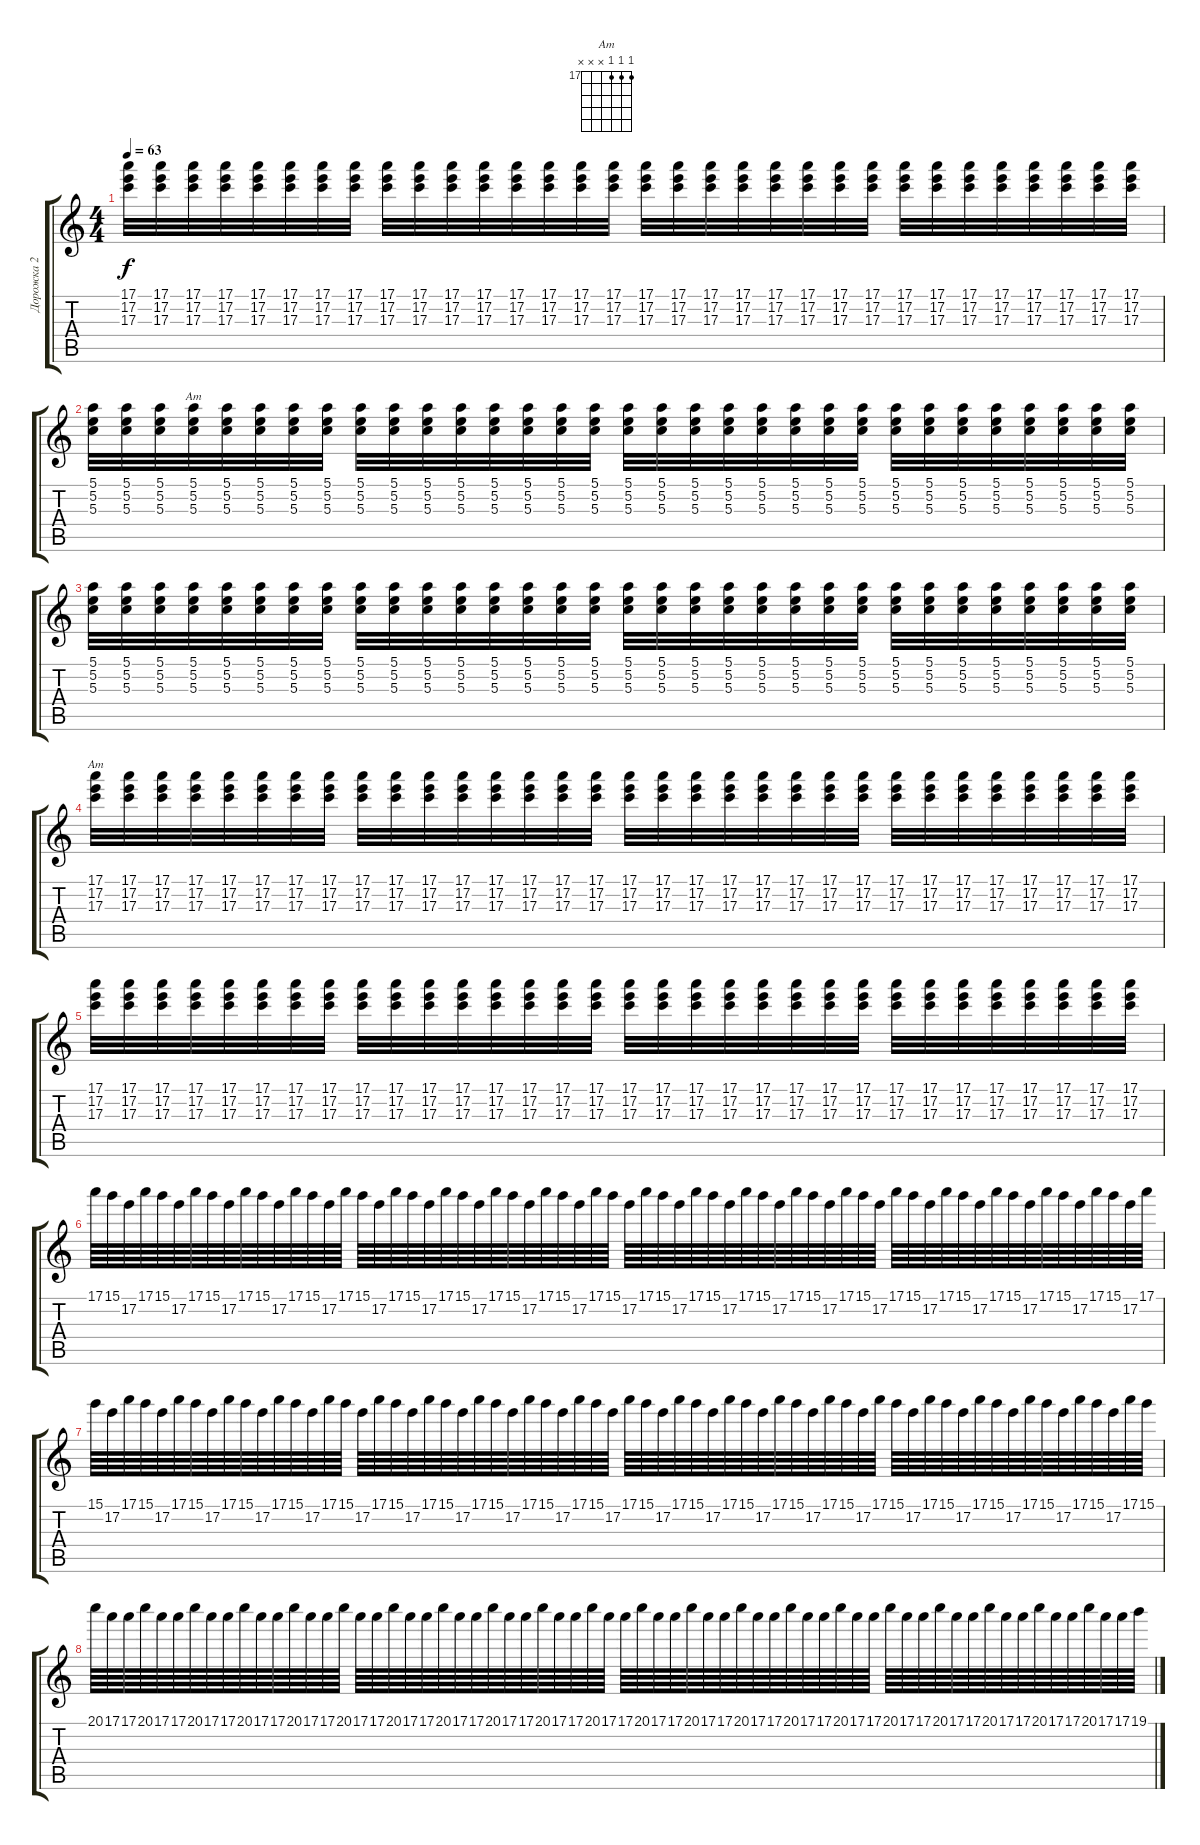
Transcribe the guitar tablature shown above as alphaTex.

\track ("Дорожка 2" "Дорожка 2") {instrument electricguitarjazz}
\staff {score tabs}
\tuning (E4 B3 G3 D3 A2 E2) {hide}
\chord ("Am" 5 5 5 x x x)
\chord ("Am" 17 17 17 x x x) {firstfret 17}
\ts (4 4)
\tempo 63
\clef g2
\ks c
(17.1 17.2 17.3).32{dy f} (17.1 17.2 17.3).32 (17.1 17.2 17.3).32 (17.1 17.2 17.3).32 (17.1 17.2 17.3).32 (17.1 17.2 17.3).32 (17.1 17.2 17.3).32 (17.1 17.2 17.3).32 (17.1 17.2 17.3).32 (17.1 17.2 17.3).32 (17.1 17.2 17.3).32 (17.1 17.2 17.3).32 (17.1 17.2 17.3).32 (17.1 17.2 17.3).32 (17.1 17.2 17.3).32 (17.1 17.2 17.3).32 (17.1 17.2 17.3).32 (17.1 17.2 17.3).32 (17.1 17.2 17.3).32 (17.1 17.2 17.3).32 (17.1 17.2 17.3).32 (17.1 17.2 17.3).32 (17.1 17.2 17.3).32 (17.1 17.2 17.3).32 (17.1 17.2 17.3).32 (17.1 17.2 17.3).32 (17.1 17.2 17.3).32 (17.1 17.2 17.3).32 (17.1 17.2 17.3).32 (17.1 17.2 17.3).32 (17.1 17.2 17.3).32 (17.1 17.2 17.3).32 |
(5.1 5.2 5.3).32{instrument overdrivenguitar} (5.1 5.2 5.3).32 (5.1 5.2 5.3).32 (5.1 5.2 5.3).32{ch "Am"} (5.1 5.2 5.3).32 (5.1 5.2 5.3).32 (5.1 5.2 5.3).32 (5.1 5.2 5.3).32 (5.1 5.2 5.3).32 (5.1 5.2 5.3).32 (5.1 5.2 5.3).32 (5.1 5.2 5.3).32 (5.1 5.2 5.3).32 (5.1 5.2 5.3).32 (5.1 5.2 5.3).32 (5.1 5.2 5.3).32 (5.1 5.2 5.3).32 (5.1 5.2 5.3).32 (5.1 5.2 5.3).32 (5.1 5.2 5.3).32 (5.1 5.2 5.3).32 (5.1 5.2 5.3).32 (5.1 5.2 5.3).32 (5.1 5.2 5.3).32 (5.1 5.2 5.3).32 (5.1 5.2 5.3).32 (5.1 5.2 5.3).32 (5.1 5.2 5.3).32 (5.1 5.2 5.3).32 (5.1 5.2 5.3).32 (5.1 5.2 5.3).32 (5.1 5.2 5.3).32 |
(5.1 5.2 5.3).32 (5.1 5.2 5.3).32 (5.1 5.2 5.3).32 (5.1 5.2 5.3).32 (5.1 5.2 5.3).32 (5.1 5.2 5.3).32 (5.1 5.2 5.3).32 (5.1 5.2 5.3).32 (5.1 5.2 5.3).32 (5.1 5.2 5.3).32 (5.1 5.2 5.3).32 (5.1 5.2 5.3).32 (5.1 5.2 5.3).32 (5.1 5.2 5.3).32 (5.1 5.2 5.3).32 (5.1 5.2 5.3).32 (5.1 5.2 5.3).32 (5.1 5.2 5.3).32 (5.1 5.2 5.3).32 (5.1 5.2 5.3).32 (5.1 5.2 5.3).32 (5.1 5.2 5.3).32 (5.1 5.2 5.3).32 (5.1 5.2 5.3).32 (5.1 5.2 5.3).32 (5.1 5.2 5.3).32 (5.1 5.2 5.3).32 (5.1 5.2 5.3).32 (5.1 5.2 5.3).32 (5.1 5.2 5.3).32 (5.1 5.2 5.3).32 (5.1 5.2 5.3).32 |
(17.1 17.2 17.3).32{ch "Am"} (17.1 17.2 17.3).32 (17.1 17.2 17.3).32 (17.1 17.2 17.3).32 (17.1 17.2 17.3).32 (17.1 17.2 17.3).32 (17.1 17.2 17.3).32 (17.1 17.2 17.3).32 (17.1 17.2 17.3).32 (17.1 17.2 17.3).32 (17.1 17.2 17.3).32 (17.1 17.2 17.3).32 (17.1 17.2 17.3).32 (17.1 17.2 17.3).32 (17.1 17.2 17.3).32 (17.1 17.2 17.3).32 (17.1 17.2 17.3).32 (17.1 17.2 17.3).32 (17.1 17.2 17.3).32 (17.1 17.2 17.3).32 (17.1 17.2 17.3).32 (17.1 17.2 17.3).32 (17.1 17.2 17.3).32 (17.1 17.2 17.3).32 (17.1 17.2 17.3).32 (17.1 17.2 17.3).32 (17.1 17.2 17.3).32 (17.1 17.2 17.3).32 (17.1 17.2 17.3).32 (17.1 17.2 17.3).32 (17.1 17.2 17.3).32 (17.1 17.2 17.3).32 |
(17.1 17.2 17.3).32 (17.1 17.2 17.3).32 (17.1 17.2 17.3).32 (17.1 17.2 17.3).32 (17.1 17.2 17.3).32 (17.1 17.2 17.3).32 (17.1 17.2 17.3).32 (17.1 17.2 17.3).32 (17.1 17.2 17.3).32 (17.1 17.2 17.3).32 (17.1 17.2 17.3).32 (17.1 17.2 17.3).32 (17.1 17.2 17.3).32 (17.1 17.2 17.3).32 (17.1 17.2 17.3).32 (17.1 17.2 17.3).32 (17.1 17.2 17.3).32 (17.1 17.2 17.3).32 (17.1 17.2 17.3).32 (17.1 17.2 17.3).32 (17.1 17.2 17.3).32 (17.1 17.2 17.3).32 (17.1 17.2 17.3).32 (17.1 17.2 17.3).32 (17.1 17.2 17.3).32 (17.1 17.2 17.3).32 (17.1 17.2 17.3).32 (17.1 17.2 17.3).32 (17.1 17.2 17.3).32 (17.1 17.2 17.3).32 (17.1 17.2 17.3).32 (17.1 17.2 17.3).32 |
17.1.64 15.1.64 17.2.64 17.1.64 15.1.64 17.2.64 17.1.64 15.1.64 17.2.64 17.1.64 15.1.64 17.2.64 17.1.64 15.1.64 17.2.64 17.1.64 15.1.64 17.2.64 17.1.64 15.1.64 17.2.64 17.1.64 15.1.64 17.2.64 17.1.64 15.1.64 17.2.64 17.1.64 15.1.64 17.2.64 17.1.64 15.1.64 17.2.64 17.1.64 15.1.64 17.2.64 17.1.64 15.1.64 17.2.64 17.1.64 15.1.64 17.2.64 17.1.64 15.1.64 17.2.64 17.1.64 15.1.64 17.2.64 17.1.64 15.1.64 17.2.64 17.1.64 15.1.64 17.2.64 17.1.64 15.1.64 17.2.64 17.1.64 15.1.64 17.2.64 17.1.64 15.1.64 17.2.64 17.1.64 |
15.1.64 17.2.64 17.1.64 15.1.64 17.2.64 17.1.64 15.1.64 17.2.64 17.1.64 15.1.64 17.2.64 17.1.64 15.1.64 17.2.64 17.1.64 15.1.64 17.2.64 17.1.64 15.1.64 17.2.64 17.1.64 15.1.64 17.2.64 17.1.64 15.1.64 17.2.64 17.1.64 15.1.64 17.2.64 17.1.64 15.1.64 17.2.64 17.1.64 15.1.64 17.2.64 17.1.64 15.1.64 17.2.64 17.1.64 15.1.64 17.2.64 17.1.64 15.1.64 17.2.64 17.1.64 15.1.64 17.2.64 17.1.64 15.1.64 17.2.64 17.1.64 15.1.64 17.2.64 17.1.64 15.1.64 17.2.64 17.1.64 15.1.64 17.2.64 17.1.64 15.1.64 17.2.64 17.1.64 15.1.64 |
20.1.64 17.1.64 17.1.64 20.1.64 17.1.64 17.1.64 20.1.64 17.1.64 17.1.64 20.1.64 17.1.64 17.1.64 20.1.64 17.1.64 17.1.64 20.1.64 17.1.64 17.1.64 20.1.64 17.1.64 17.1.64 20.1.64 17.1.64 17.1.64 20.1.64 17.1.64 17.1.64 20.1.64 17.1.64 17.1.64 20.1.64 17.1.64 17.1.64 20.1.64 17.1.64 17.1.64 20.1.64 17.1.64 17.1.64 20.1.64 17.1.64 17.1.64 20.1.64 17.1.64 17.1.64 20.1.64 17.1.64 17.1.64 20.1.64 17.1.64 17.1.64 20.1.64 17.1.64 17.1.64 20.1.64 17.1.64 17.1.64 20.1.64 17.1.64 17.1.64 20.1.64 17.1.64 17.1.64 19.1.64
